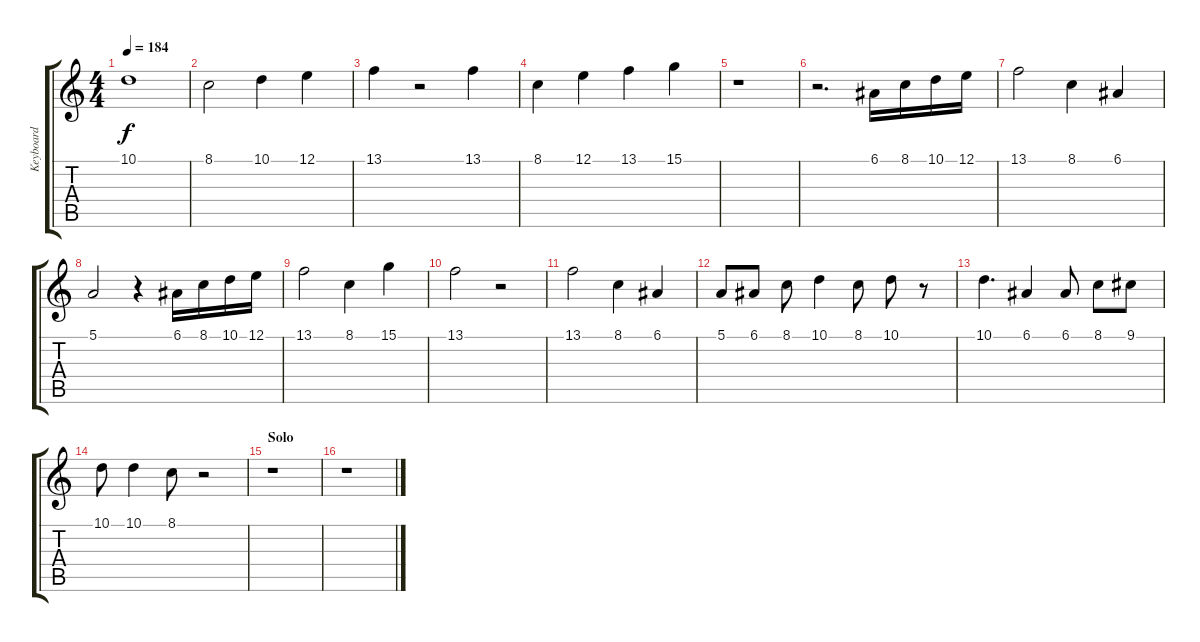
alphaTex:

\track ("Keyboard" "Keyboard") {instrument synthvoice}
\staff {score tabs}
\tuning (E4 B3 G3 D3 A2 E2) {hide}
\ts (4 4)
\tempo 184
\clef g2
\ks c
10.1.1{dy f} |
8.1.2 10.1.4 12.1.4 |
13.1.4 r.2 13.1.4 |
8.1.4 12.1.4 13.1.4 15.1.4 |
r.1 |
r.2{d} 6.1.16 8.1.16 10.1.16 12.1.16 |
13.1.2 8.1.4 6.1.4 |
5.1.2 r.4 6.1.16 8.1.16 10.1.16 12.1.16 |
13.1.2 8.1.4 15.1.4 |
13.1.2 r.2 |
13.1.2 8.1.4 6.1.4 |
5.1.8 6.1.8 8.1.8 10.1.4 8.1.8 10.1.8 r.8 |
10.1.4{d} 6.1.4 6.1.8 8.1.8 9.1.8 |
10.1.8 10.1.4 8.1.8 r.2 |
\section ("" "Solo")
r.1 |
r.1
